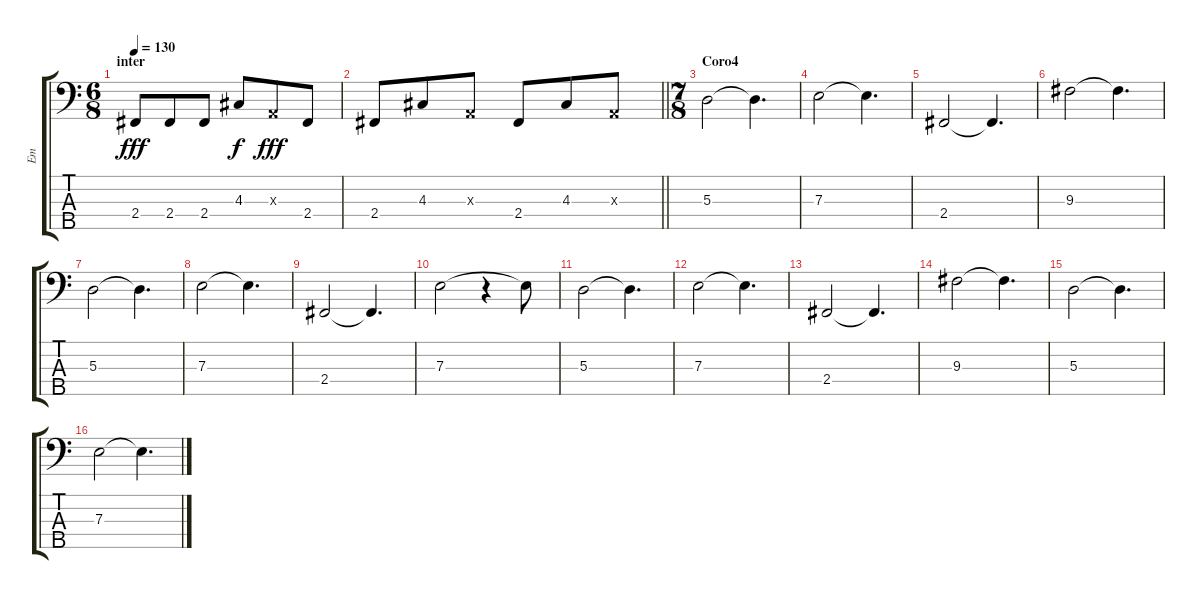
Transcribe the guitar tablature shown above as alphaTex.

\track ("Em" "Em") {instrument electricbassfinger}
\staff {score tabs}
\tuning (G2 D2 A1 E1 B0) {hide}
\ts (6 8)
\section ("" "inter")
\tempo 130
\clef f4
\ks c
2.4.8{dy fff} 2.4.8 2.4.8 4.3.8{dy f} 0.3{x}.8{dy fff} 2.4.8 |
\barLineRight lightlight
2.4.8 4.3.8 0.3{x}.8 2.4.8 4.3.8 0.3{x}.8 |
\ts (7 8)
\section ("" "Coro4")
5.3.2 5.3{t}.4{d} |
7.3.2 7.3{t}.4{d} |
2.4.2 2.4{t}.4{d} |
9.3.2 9.3{t}.4{d} |
5.3.2 5.3{t}.4{d} |
7.3.2 7.3{t}.4{d} |
2.4.2 2.4{t}.4{d} |
7.3.2 r.4 7.3{t}.8 |
5.3.2 5.3{t}.4{d} |
7.3.2 7.3{t}.4{d} |
2.4.2 2.4{t}.4{d} |
9.3.2 9.3{t}.4{d} |
5.3.2 5.3{t}.4{d} |
7.3.2 7.3{t}.4{d}
